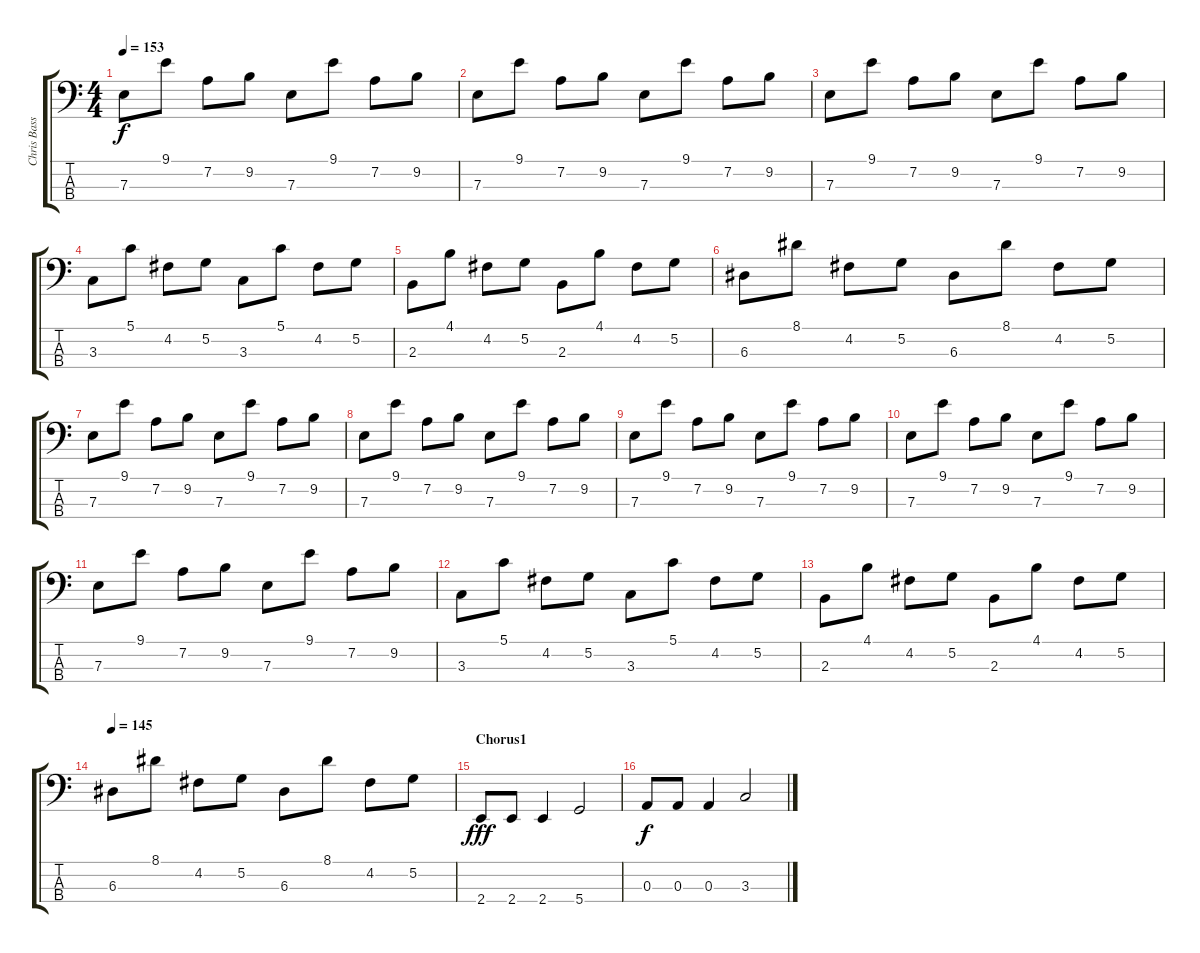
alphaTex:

\track ("Chris Bass" "Chris Bass") {instrument electricbassfinger}
\staff {score tabs}
\tuning (G2 D2 A1 D1) {hide}
\ts (4 4)
\tempo 153
\clef f4
\ks c
7.3.8{dy f} 9.1.8 7.2.8 9.2.8 7.3.8 9.1.8 7.2.8 9.2.8 |
7.3.8 9.1.8 7.2.8 9.2.8 7.3.8 9.1.8 7.2.8 9.2.8 |
7.3.8 9.1.8 7.2.8 9.2.8 7.3.8 9.1.8 7.2.8 9.2.8 |
3.3.8 5.1.8 4.2.8 5.2.8 3.3.8 5.1.8 4.2.8 5.2.8 |
2.3.8 4.1.8 4.2.8 5.2.8 2.3.8 4.1.8 4.2.8 5.2.8 |
6.3.8 8.1.8 4.2.8 5.2.8 6.3.8 8.1.8 4.2.8 5.2.8 |
7.3.8 9.1.8 7.2.8 9.2.8 7.3.8 9.1.8 7.2.8 9.2.8 |
7.3.8 9.1.8 7.2.8 9.2.8 7.3.8 9.1.8 7.2.8 9.2.8 |
7.3.8 9.1.8 7.2.8 9.2.8 7.3.8 9.1.8 7.2.8 9.2.8 |
7.3.8 9.1.8 7.2.8 9.2.8 7.3.8 9.1.8 7.2.8 9.2.8 |
7.3.8 9.1.8 7.2.8 9.2.8 7.3.8 9.1.8 7.2.8 9.2.8 |
3.3.8 5.1.8 4.2.8 5.2.8 3.3.8 5.1.8 4.2.8 5.2.8 |
2.3.8 4.1.8 4.2.8 5.2.8 2.3.8 4.1.8 4.2.8 5.2.8 |
\tempo 145
6.3.8 8.1.8 4.2.8 5.2.8 6.3.8 8.1.8 4.2.8 5.2.8 |
\section ("" "Chorus1")
2.4.8{dy fff} 2.4.8 2.4.4 5.4.2 |
0.3.8{dy f} 0.3.8 0.3.4 3.3.2
